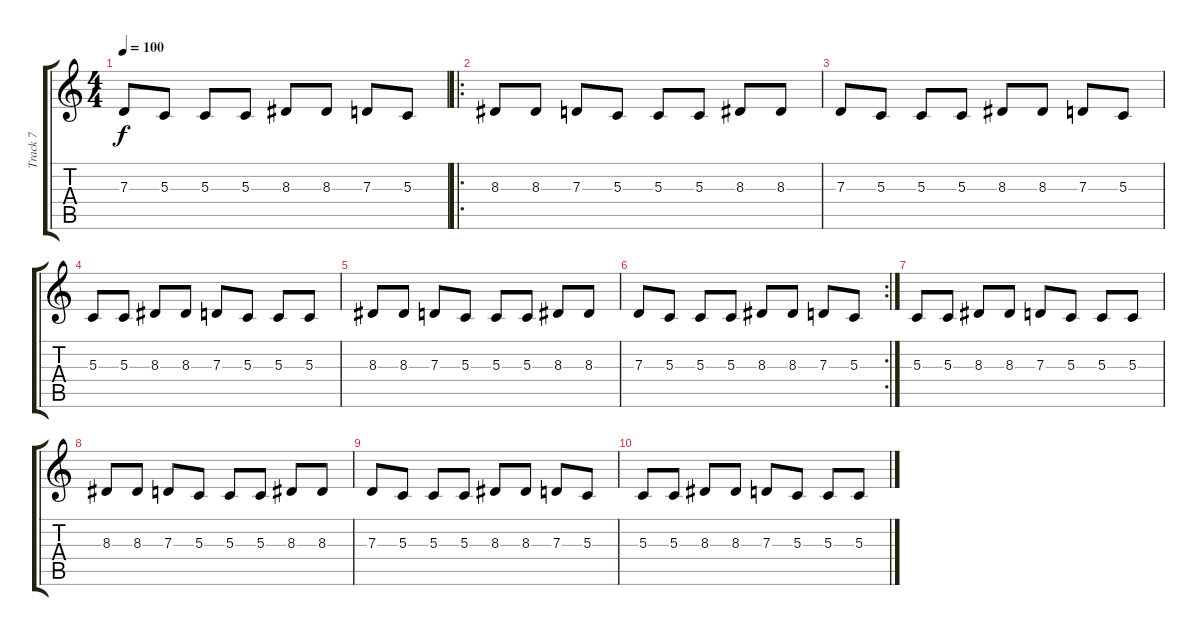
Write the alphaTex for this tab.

\track ("Track 7" "Track 7") {instrument orchestralharp}
\staff {score tabs}
\tuning (E4 B3 G3 D3 A2 E2) {hide}
\ts (4 4)
\tempo 100
\clef g2
\ks c
7.3.8{dy f} 5.3.8 5.3.8 5.3.8 8.3.8 8.3.8 7.3.8 5.3.8 |
\ro
8.3.8 8.3.8 7.3.8 5.3.8 5.3.8 5.3.8 8.3.8 8.3.8 |
7.3.8 5.3.8 5.3.8 5.3.8 8.3.8 8.3.8 7.3.8 5.3.8 |
5.3.8 5.3.8 8.3.8 8.3.8 7.3.8 5.3.8 5.3.8 5.3.8 |
8.3.8 8.3.8 7.3.8 5.3.8 5.3.8 5.3.8 8.3.8 8.3.8 |
\rc 2
7.3.8 5.3.8 5.3.8 5.3.8 8.3.8 8.3.8 7.3.8 5.3.8 |
5.3.8 5.3.8 8.3.8 8.3.8 7.3.8 5.3.8 5.3.8 5.3.8 |
8.3.8 8.3.8 7.3.8 5.3.8 5.3.8 5.3.8 8.3.8 8.3.8 |
7.3.8 5.3.8 5.3.8 5.3.8 8.3.8 8.3.8 7.3.8 5.3.8 |
5.3.8 5.3.8 8.3.8 8.3.8 7.3.8 5.3.8 5.3.8 5.3.8
